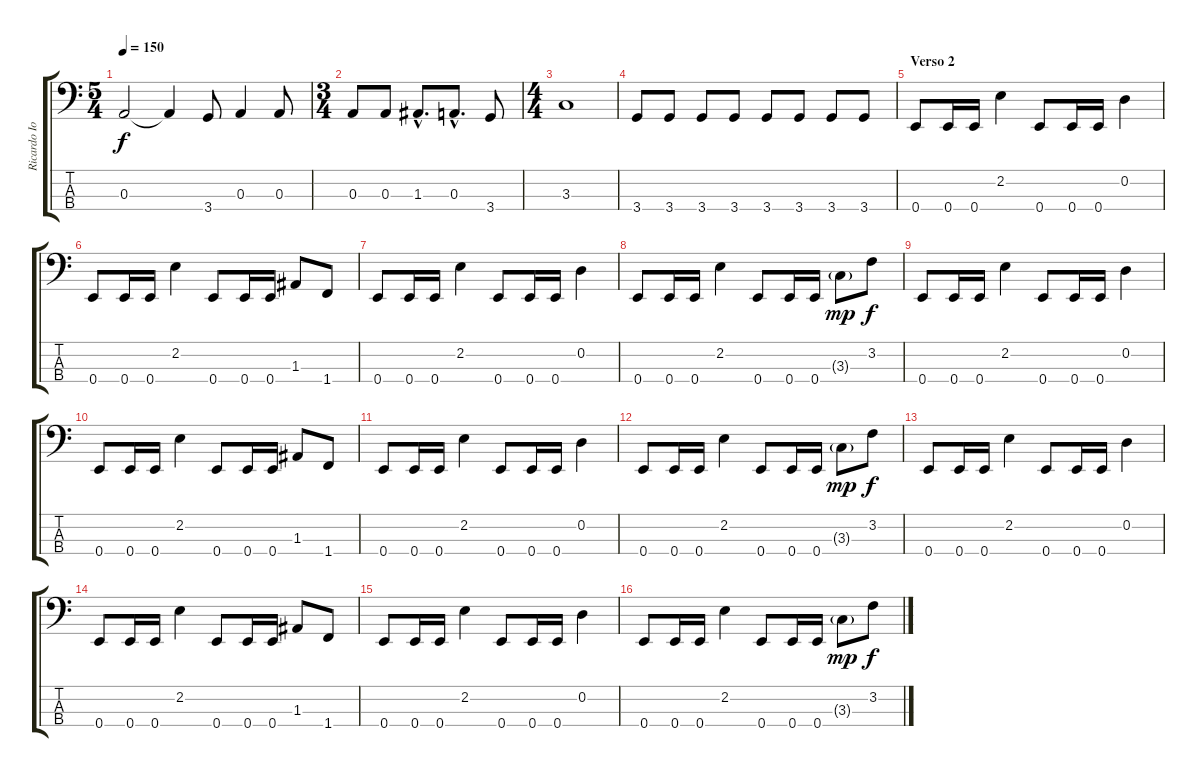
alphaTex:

\track ("Ricardo Iorio" "Ricardo Io") {instrument electricbassfinger}
\staff {score tabs}
\tuning (G2 D2 A1 E1) {hide}
\ts (5 4)
\tempo 150
\clef f4
\ks c
0.3.2{dy f} 0.3{t}.4 3.4.8 0.3.4 0.3.8 |
\ts (3 4)
0.3.8 0.3.8 1.3{hac}.8{d} 0.3{hac}.8{d} 3.4.8 |
\ts (4 4)
3.3.1 |
3.4.8 3.4.8 3.4.8 3.4.8 3.4.8 3.4.8 3.4.8 3.4.8 |
\section ("" "Verso 2")
0.4.8 0.4.16 0.4.16 2.2.4 0.4.8 0.4.16 0.4.16 0.2.4 |
0.4.8 0.4.16 0.4.16 2.2.4 0.4.8 0.4.16 0.4.16 1.3.8 1.4.8 |
0.4.8 0.4.16 0.4.16 2.2.4 0.4.8 0.4.16 0.4.16 0.2.4 |
0.4.8 0.4.16 0.4.16 2.2.4 0.4.8 0.4.16 0.4.16 3.3{g}.8{dy mp} 3.2.8{dy f} |
0.4.8 0.4.16 0.4.16 2.2.4 0.4.8 0.4.16 0.4.16 0.2.4 |
0.4.8 0.4.16 0.4.16 2.2.4 0.4.8 0.4.16 0.4.16 1.3.8 1.4.8 |
0.4.8 0.4.16 0.4.16 2.2.4 0.4.8 0.4.16 0.4.16 0.2.4 |
0.4.8 0.4.16 0.4.16 2.2.4 0.4.8 0.4.16 0.4.16 3.3{g}.8{dy mp} 3.2.8{dy f} |
0.4.8 0.4.16 0.4.16 2.2.4 0.4.8 0.4.16 0.4.16 0.2.4 |
0.4.8 0.4.16 0.4.16 2.2.4 0.4.8 0.4.16 0.4.16 1.3.8 1.4.8 |
0.4.8 0.4.16 0.4.16 2.2.4 0.4.8 0.4.16 0.4.16 0.2.4 |
0.4.8 0.4.16 0.4.16 2.2.4 0.4.8 0.4.16 0.4.16 3.3{g}.8{dy mp} 3.2.8{dy f}
